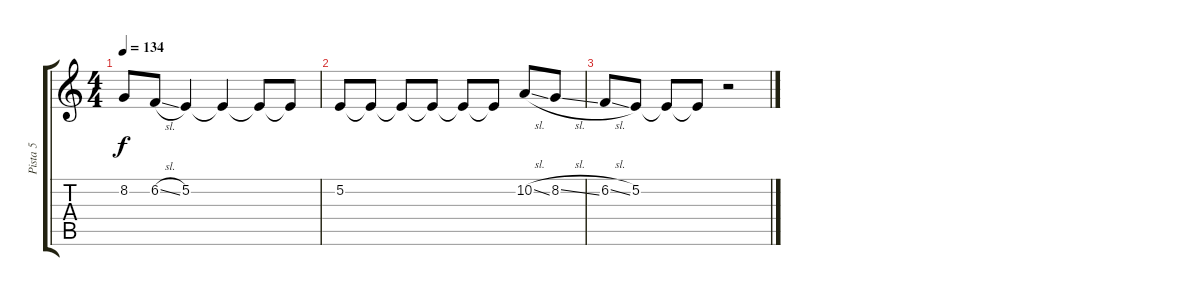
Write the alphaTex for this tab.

\track ("Pista 5" "Pista 5") {instrument flute}
\staff {score tabs}
\tuning (E4 B3 G3 D3 A2 E2) {hide}
\ts (4 4)
\tempo 134
\clef g2
\ks c
8.2{t}.8{dy f} 6.2{sl}.8 5.2.4 5.2{t}.4 5.2{t}.8 5.2{t}.8 |
5.2.8 5.2{t}.8 5.2{t}.8 5.2{t}.8 5.2{t}.8 5.2{t}.8 10.2{sl}.8 8.2{sl}.8 |
6.2{sl}.8 5.2.8 5.2{t}.8 5.2{t}.8 r.2
